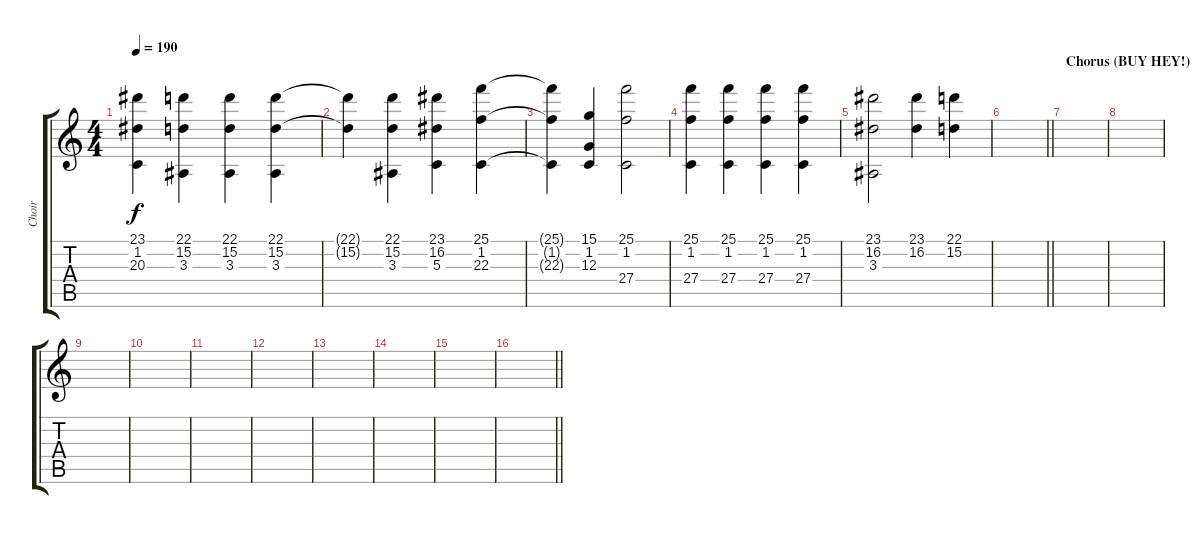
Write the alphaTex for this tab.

\track ("Choir" "Choir") {instrument pad4choir}
\staff {score tabs}
\tuning (E4 B3 G3 D3 A2 E2) {hide}
\ts (4 4)
\tempo 190
\clef g2
\ks c
(23.1{t} 1.2{t} 20.3{t}).4{dy f} (22.1 15.2 3.3).4 (22.1 15.2 3.3).4 (22.1 15.2 3.3).4 |
(22.1{t} 15.2{t}).4 (22.1 15.2 3.3).4 (23.1 16.2 5.3).4 (25.1 1.2 22.3).4 |
(25.1{t} 1.2{t} 22.3{t}).4 (15.1 1.2 12.3).4 (25.1 1.2 27.4).2 |
(25.1 1.2 27.4).4 (25.1 1.2 27.4).4 (25.1 1.2 27.4).4 (25.1 1.2 27.4).4 |
(23.1 16.2 3.3).2 (23.1 16.2).4 (22.1 15.2).4 |
\barLineRight lightlight
|
\section ("" "Chorus (BUY HEY!)")
|
|
|
|
|
|
|
|
|
\barLineRight lightlight
